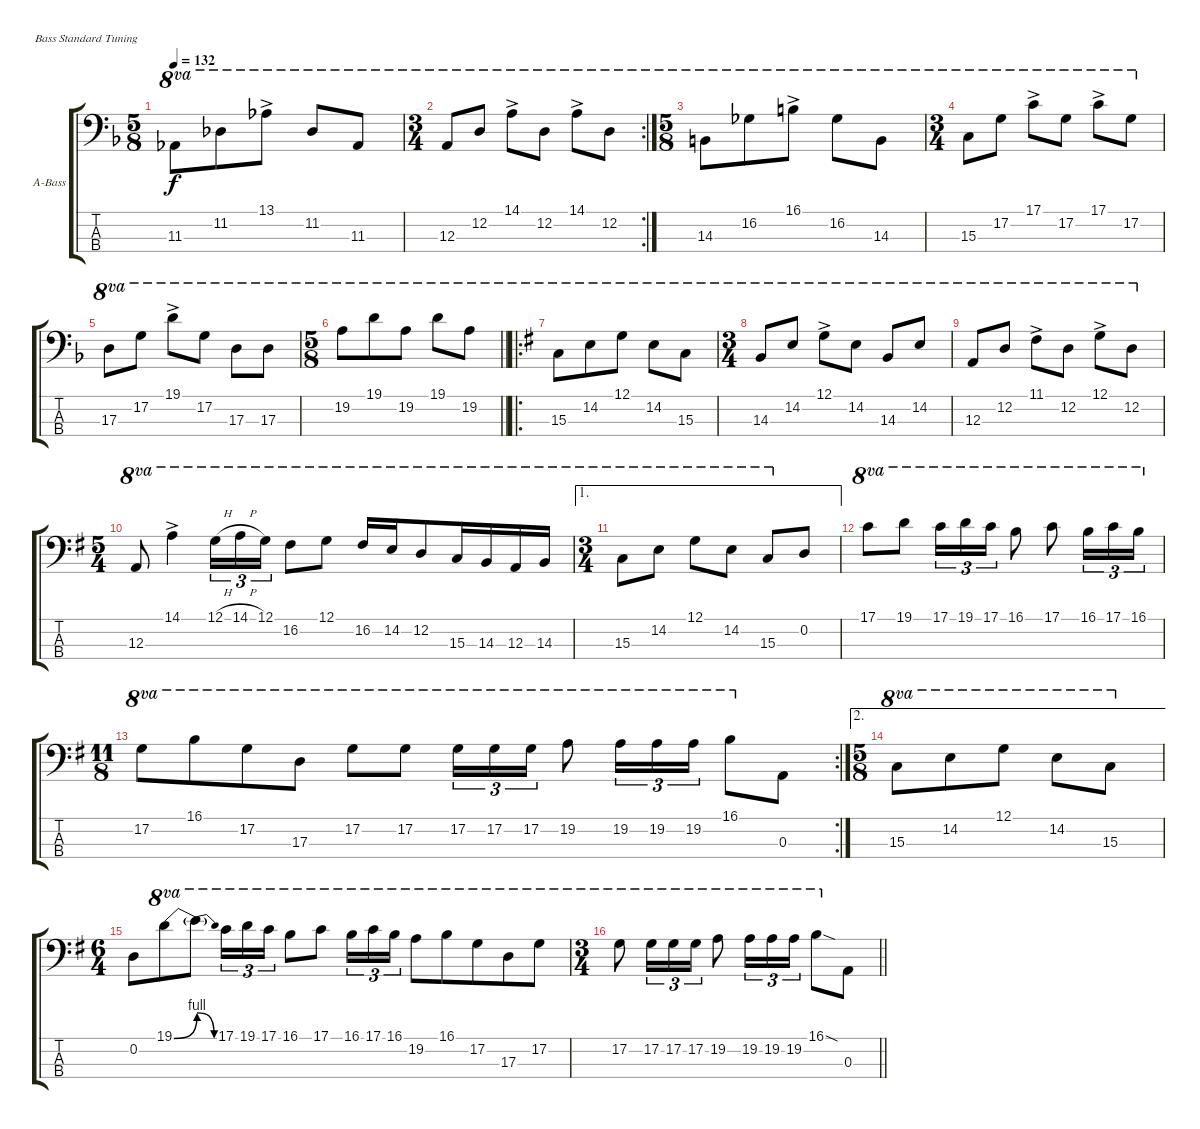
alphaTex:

\bracketExtendMode groupsimilarinstruments
\firstSystemTrackNameOrientation horizontal
\otherSystemsTrackNameOrientation horizontal
\track ("Cliff" "A-Bass") {instrument distortionguitar}
\staff {score tabs}
\tuning (G2 D2 A1 E1)
\ts (5 8)
\beaming (8 3 2)
\tempo 132
\clef f4
\ks f
11.3.8{ot 8va dy f} 11.2.8{ot 8va} 13.1{ac}.8{ot 8va} 11.2.8{ot 8va} 11.3.8{ot 8va} |
\rc 2
\ts (3 4)
\beaming (8 2 2 2)
12.3.8{ot 8va} 12.2.8{ot 8va} 14.1{ac}.8{ot 8va} 12.2.8{ot 8va} 14.1{ac}.8{ot 8va} 12.2.8{ot 8va} |
\ts (5 8)
\beaming (8 3 2)
14.3.8{ot 8va} 16.2.8{ot 8va} 16.1{ac}.8{ot 8va} 16.2.8{ot 8va} 14.3.8{ot 8va} |
\ts (3 4)
\beaming (8 2 2 2)
15.3.8{ot 8va} 17.2.8{ot 8va} 17.1{ac}.8{ot 8va} 17.2.8{ot 8va} 17.1{ac}.8{ot 8va} 17.2.8{ot 8va} |
17.3.8{ot 8va} 17.2.8{ot 8va} 19.1{ac}.8{ot 8va} 17.2.8{ot 8va} 17.3.8{ot 8va} 17.3.8{ot 8va} |
\ts (5 8)
\beaming (8 3 2)
\barLineRight lightlight
19.2.8{ot 8va} 19.1.8{ot 8va} 19.2.8{ot 8va} 19.1.8{ot 8va} 19.2.8{ot 8va} |
\ro
\ks g
15.3.8{ot 8va} 14.2.8{ot 8va} 12.1.8{ot 8va} 14.2.8{ot 8va} 15.3.8{ot 8va} |
\ts (3 4)
\beaming (8 2 2 2)
14.3.8{ot 8va} 14.2.8{ot 8va} 12.1{ac}.8{ot 8va} 14.2.8{ot 8va} 14.3.8{ot 8va} 14.2.8{ot 8va} |
12.3.8{ot 8va} 12.2.8{ot 8va} 11.1{ac}.8{ot 8va} 12.2.8{ot 8va} 12.1{ac}.8{ot 8va} 12.2.8{ot 8va} |
\ts (5 4)
\beaming (8 6 4)
12.3.8{ot 8va} 14.1{ac}.4{ot 8va} 12.1{h}.16{tu (3 2) ot 8va} 14.1{h}.16{tu (3 2) ot 8va} 12.1.16{tu (3 2) ot 8va} 16.2.8{ot 8va} 12.1.8{ot 8va} 16.2.16{ot 8va} 14.2.16{ot 8va} 12.2.8{ot 8va} 15.3.16{ot 8va} 14.3.16{ot 8va} 12.3.16{ot 8va} 14.3.16{ot 8va} |
\ae 1
\ts (3 4)
\beaming (8 2 2 2)
15.3.8{ot 8va} 14.2.8{ot 8va} 12.1.8{ot 8va} 14.2.8{ot 8va} 15.3.8{ot 8va} 0.2.8 |
17.1.8{ot 8va} 19.1.8{ot 8va} 17.1.16{tu (3 2) ot 8va} 19.1.16{tu (3 2) ot 8va} 17.1.16{tu (3 2) ot 8va} 16.1.8{ot 8va} 17.1.8{ot 8va} 16.1.16{tu (3 2) ot 8va} 17.1.16{tu (3 2) ot 8va} 16.1.16{tu (3 2) ot 8va} |
\rc 2
\ts (11 8)
\beaming (8 3 3 3 2)
17.2.8{ot 8va} 16.1.8{ot 8va} 17.2.8{ot 8va beam merge} 17.3.8{ot 8va beam split} 17.2.8{ot 8va} 17.2.8{ot 8va} 17.2.16{tu (3 2) ot 8va} 17.2.16{tu (3 2) ot 8va} 17.2.16{tu (3 2) ot 8va} 19.2.8{ot 8va} 19.2.16{tu (3 2) ot 8va} 19.2.16{tu (3 2) ot 8va} 19.2.16{tu (3 2) ot 8va} 16.1.8{ot 8va} 0.3.8 |
\ae 2
\ts (5 8)
\beaming (8 3 2)
15.3.8{ot 8va} 14.2.8{ot 8va} 12.1.8{ot 8va} 14.2.8{ot 8va} 15.3.8{ot 8va} |
\ts (6 4)
\beaming (8 6 6)
0.2.8 19.1{be (bend 0 0 60 4)}.8{ot 8va} 19.1{be (release 0 4 60 0) t}.8{ot 8va} 17.1.16{tu (3 2) ot 8va} 19.1.16{tu (3 2) ot 8va} 17.1.16{tu (3 2) ot 8va} 16.1.8{ot 8va} 17.1.8{ot 8va} 16.1.16{tu (3 2) ot 8va} 17.1.16{tu (3 2) ot 8va} 16.1.16{tu (3 2) ot 8va} 19.2.8{ot 8va} 16.1.8{ot 8va} 17.2.8{ot 8va} 17.3.8{ot 8va} 17.2.8{ot 8va} |
\ts (3 4)
\beaming (8 2 2 2)
\barLineRight lightlight
17.2.8{ot 8va} 17.2.16{tu (3 2) ot 8va} 17.2.16{tu (3 2) ot 8va} 17.2.16{tu (3 2) ot 8va} 19.2.8{ot 8va} 19.2.16{tu (3 2) ot 8va} 19.2.16{tu (3 2) ot 8va} 19.2.16{tu (3 2) ot 8va} 16.1{sod}.8{ot 8va} 0.3.8
